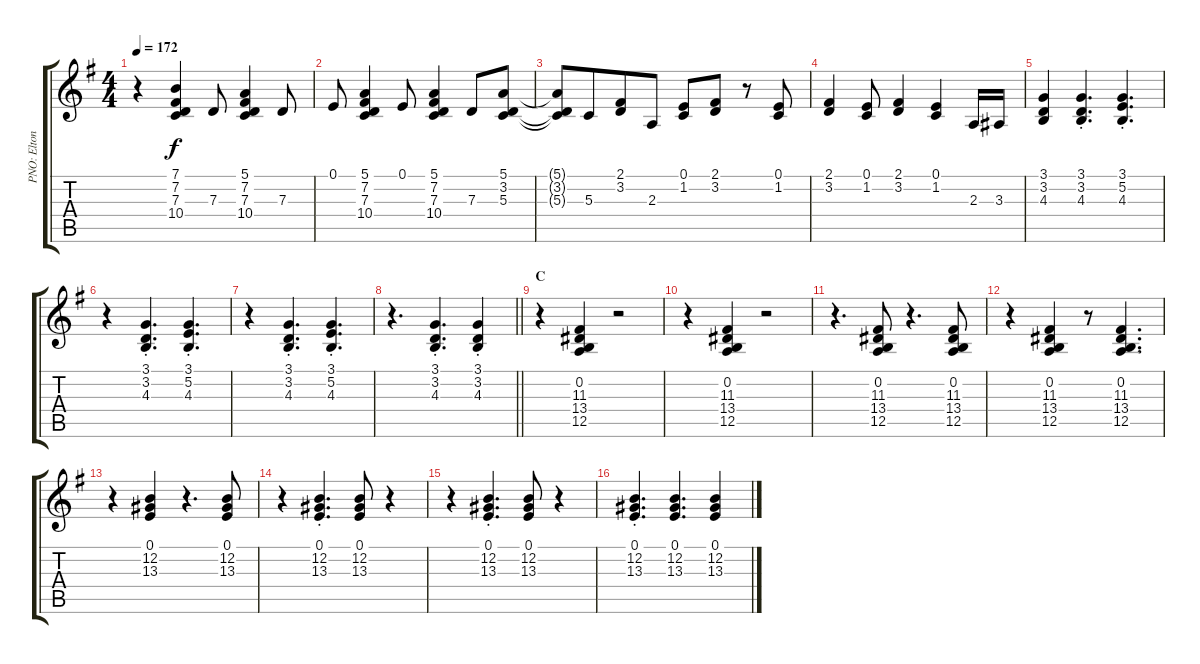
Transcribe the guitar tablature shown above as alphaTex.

\track ("PNO: Elton John(RH)" "PNO: Elton") {instrument brightacousticpiano}
\staff {score tabs}
\tuning (E4 B3 G3 D3 A2 E2) {hide}
\ts (4 4)
\tempo 172
\clef g2
\ks g
r.4{dy f} (7.1 7.2 7.3 10.4).4 7.3.8 (5.1 7.2 7.3 10.4).4 7.3.8 |
0.1.8 (5.1 7.2 7.3 10.4).4 0.1.8 (5.1 7.2 7.3 10.4).4 7.3.8 (5.1 3.2 5.3).8 |
(5.1{t} 3.2{t} 5.3{t}).8 5.3.8{beam merge} (2.1 3.2).8 2.3.8 (0.1 1.2).8 (2.1 3.2).8 r.8 (0.1 1.2).8 |
(2.1 3.2).4 (0.1 1.2).8 (2.1 3.2).4 (0.1 1.2).4 2.3.16 3.3.16 |
(3.1 3.2 4.3).4 (3.1{st} 3.2{st} 4.3{st}).4{d} (3.1{st} 5.2{st} 4.3{st}).4{d} |
r.4 (3.1{st} 3.2{st} 4.3{st}).4{d} (3.1{st} 5.2{st} 4.3{st}).4{d} |
r.4 (3.1{st} 3.2{st} 4.3{st}).4{d} (3.1{st} 5.2{st} 4.3{st}).4{d} |
\barLineRight lightlight
r.4{d} (3.1{st} 3.2{st} 4.3{st}).4{d} (3.1{st} 3.2{st} 4.3{st}).4 |
\section ("" "C")
r.4 (0.2 11.3 13.4 12.5).4 r.2 |
r.4 (0.2 11.3 13.4 12.5).4 r.2 |
r.4{d} (0.2 11.3 13.4 12.5).8 r.4{d} (0.2 11.3 13.4 12.5).8 |
r.4 (0.2 11.3 13.4 12.5).4 r.8 (0.2 11.3 13.4 12.5).4{d} |
r.4 (0.1 12.2 13.3).4 r.4{d} (0.1 12.2 13.3).8 |
r.4 (0.1{st} 12.2{st} 13.3{st}).4{d} (0.1 12.2 13.3).8 r.4 |
r.4 (0.1{st} 12.2{st} 13.3{st}).4{d} (0.1 12.2 13.3).8 r.4 |
(0.1{st} 12.2{st} 13.3{st}).4{d} (0.1 12.2 13.3).4{d} (0.1 12.2 13.3).4
